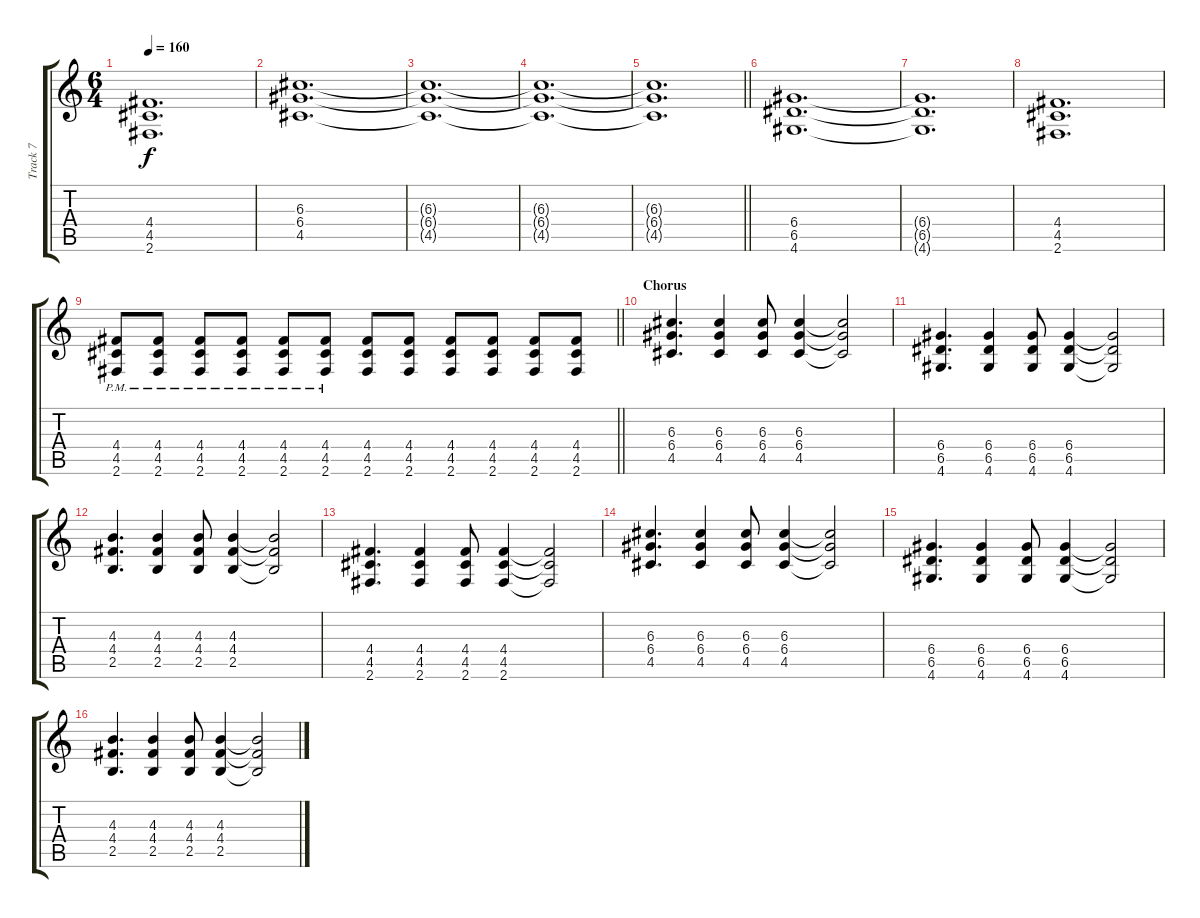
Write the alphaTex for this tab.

\track ("Track 7" "Track 7") {instrument overdrivenguitar}
\staff {score tabs}
\tuning (E4 B3 G3 D3 A2 E2) {hide}
\ts (6 4)
\tempo 160
\clef g2
\ks c
(4.4{t} 4.5{t} 2.6{t}).1{d dy f} |
(6.3 6.4 4.5).1{d} |
(6.3{t} 6.4{t} 4.5{t}).1{d} |
(6.3{t} 6.4{t} 4.5{t}).1{d} |
\barLineRight lightlight
(6.3{t} 6.4{t} 4.5{t}).1{d} |
(6.4 6.5 4.6).1{d} |
(6.4{t} 6.5{t} 4.6{t}).1{d} |
(4.4 4.5 2.6).1{d} |
\barLineRight lightlight
(4.4{pm} 4.5{pm} 2.6{pm}).8 (4.4{pm} 4.5{pm} 2.6{pm}).8 (4.4{pm} 4.5{pm} 2.6{pm}).8 (4.4{pm} 4.5{pm} 2.6{pm}).8 (4.4{pm} 4.5{pm} 2.6{pm}).8 (4.4{pm} 4.5{pm} 2.6{pm}).8 (4.4 4.5 2.6).8 (4.4 4.5 2.6).8 (4.4 4.5 2.6).8 (4.4 4.5 2.6).8 (4.4 4.5 2.6).8 (4.4 4.5 2.6).8 |
\section ("" "Chorus")
(6.3 6.4 4.5).4{d} (6.3 6.4 4.5).4 (6.3 6.4 4.5).8 (6.3 6.4 4.5).4 (6.3{t} 6.4{t} 4.5{t}).2 |
(6.4 6.5 4.6).4{d} (6.4 6.5 4.6).4 (6.4 6.5 4.6).8 (6.4 6.5 4.6).4 (6.4{t} 6.5{t} 4.6{t}).2 |
(4.3 4.4 2.5).4{d} (4.3 4.4 2.5).4 (4.3 4.4 2.5).8 (4.3 4.4 2.5).4 (4.3{t} 4.4{t} 2.5{t}).2 |
(4.4 4.5 2.6).4{d} (4.4 4.5 2.6).4 (4.4 4.5 2.6).8 (4.4 4.5 2.6).4 (4.4{t} 4.5{t} 2.6{t}).2 |
(6.3 6.4 4.5).4{d} (6.3 6.4 4.5).4 (6.3 6.4 4.5).8 (6.3 6.4 4.5).4 (6.3{t} 6.4{t} 4.5{t}).2 |
(6.4 6.5 4.6).4{d} (6.4 6.5 4.6).4 (6.4 6.5 4.6).8 (6.4 6.5 4.6).4 (6.4{t} 6.5{t} 4.6{t}).2 |
(4.3 4.4 2.5).4{d} (4.3 4.4 2.5).4 (4.3 4.4 2.5).8 (4.3 4.4 2.5).4 (4.3{t} 4.4{t} 2.5{t}).2
